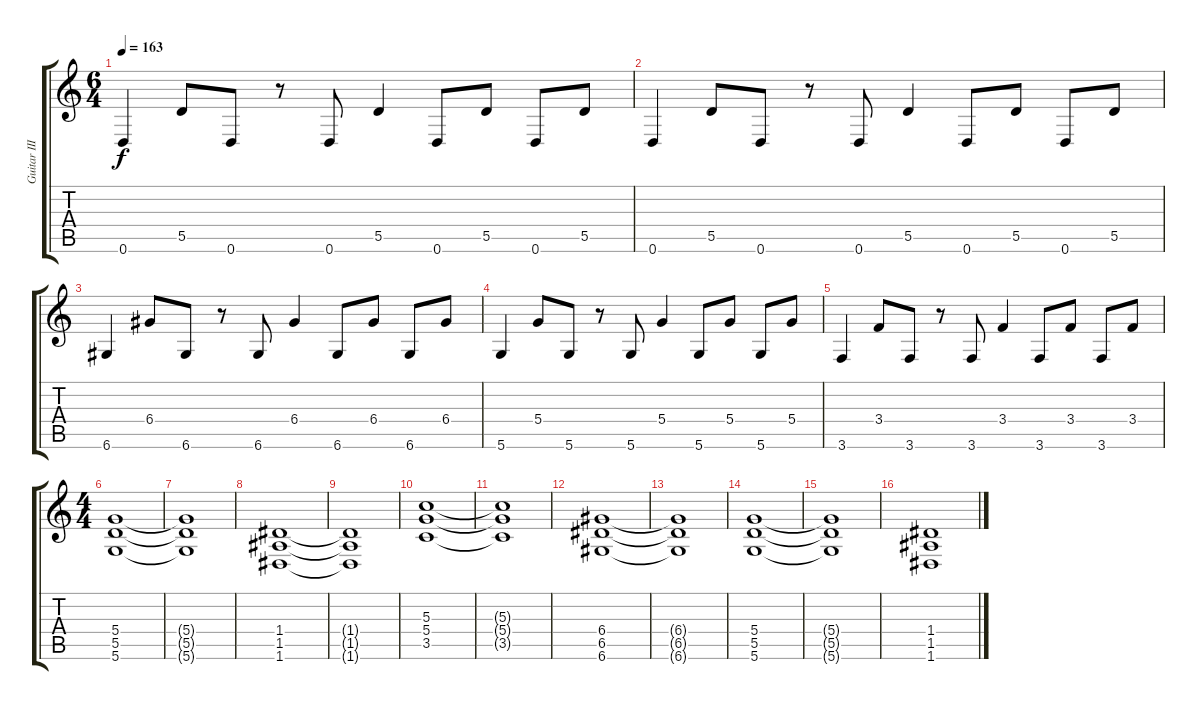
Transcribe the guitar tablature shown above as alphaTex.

\track ("Guitar III" "Guitar III") {instrument overdrivenguitar}
\staff {score tabs}
\tuning (E4 B3 G3 D3 A2 D2) {hide}
\ts (6 4)
\tempo 163
\clef g2
\ks c
0.6.4{dy f} 5.5.8 0.6.8 r.8 0.6.8 5.5.4 0.6.8 5.5.8 0.6.8 5.5.8 |
0.6.4 5.5.8 0.6.8 r.8 0.6.8 5.5.4 0.6.8 5.5.8 0.6.8 5.5.8 |
6.6.4 6.4.8 6.6.8 r.8 6.6.8 6.4.4 6.6.8 6.4.8 6.6.8 6.4.8 |
5.6.4 5.4.8 5.6.8 r.8 5.6.8 5.4.4 5.6.8 5.4.8 5.6.8 5.4.8 |
3.6.4 3.4.8 3.6.8 r.8 3.6.8 3.4.4 3.6.8 3.4.8 3.6.8 3.4.8 |
\ts (4 4)
(5.4 5.5 5.6).1 |
(5.4{t} 5.5{t} 5.6{t}).1 |
(1.4 1.5 1.6).1 |
(1.4{t} 1.5{t} 1.6{t}).1 |
(5.3 5.4 3.5).1 |
(5.3{t} 5.4{t} 3.5{t}).1 |
(6.4 6.5 6.6).1 |
(6.4{t} 6.5{t} 6.6{t}).1 |
(5.4 5.5 5.6).1 |
(5.4{t} 5.5{t} 5.6{t}).1 |
(1.4 1.5 1.6).1
